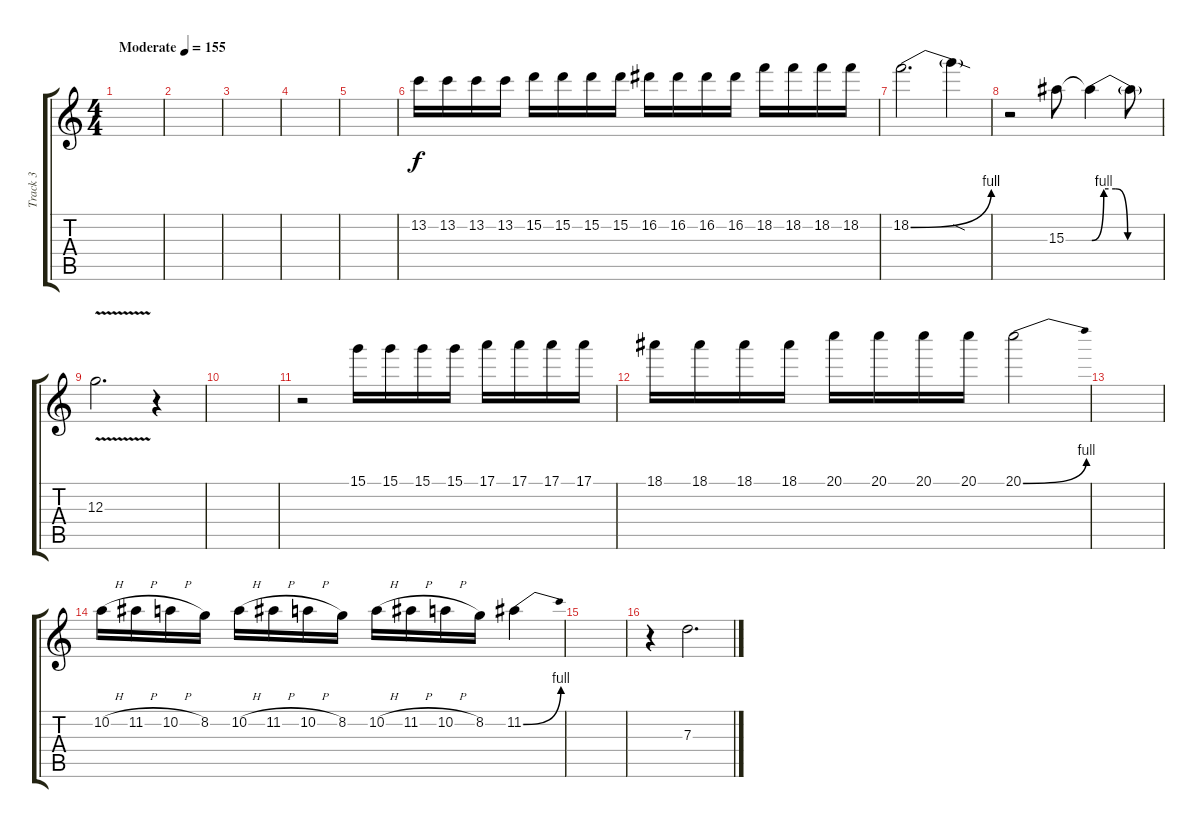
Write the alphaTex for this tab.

\track ("Track 3" "Track 3") {instrument distortionguitar}
\staff {score tabs}
\tuning (E4 B3 G3 D3 A2 E2) {hide}
\ts (4 4)
\tempo (155 "Moderate")
\clef g2
\ks c
|
|
|
|
|
13.2.16 13.2.16 13.2.16 13.2.16 15.2.16 15.2.16 15.2.16 15.2.16 16.2.16 16.2.16 16.2.16 16.2.16 18.2.16 18.2.16 18.2.16 18.2.16 |
18.2{be (bend 0 0 60 4)}.2{d} 18.2{sod t}.4 |
r.2 15.3.8 15.3{be (custom 0 0 10 4 20 4 30 0 60 0) t}.4 15.3{t}.8 |
12.3{v}.2{d} r.4 |
|
r.2 15.1.16 15.1.16 15.1.16 15.1.16 17.1.16 17.1.16 17.1.16 17.1.16 |
18.1.16 18.1.16 18.1.16 18.1.16 20.1.16 20.1.16 20.1.16 20.1.16 20.1{be (bend 0 0 60 4)}.2 |
|
10.2{h}.16 11.2{h}.16 10.2{h}.16 8.2.16 10.2{h}.16 11.2{h}.16 10.2{h}.16 8.2.16 10.2{h}.16 11.2{h}.16 10.2{h}.16 8.2.16 11.2{be (bend 0 0 60 4)}.4 |
|
r.4 7.3.2{d}
